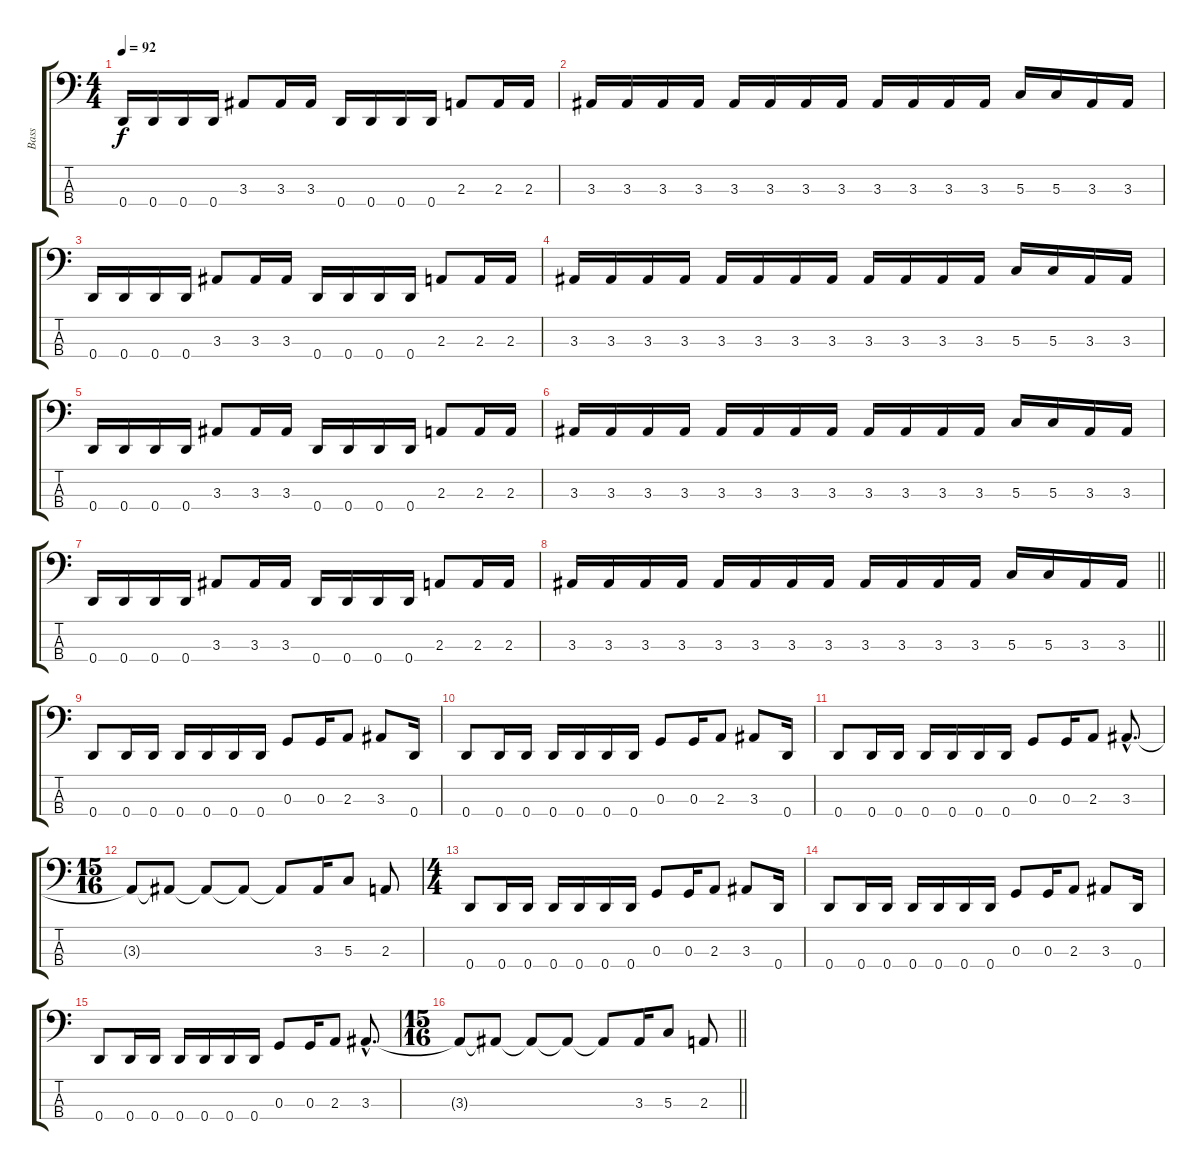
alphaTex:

\track ("Bass" "Bass") {instrument electricbasspick}
\staff {score tabs}
\tuning (F2 C2 G1 D1) {hide}
\ts (4 4)
\section ("" "")
\tempo 92
\clef f4
\ks c
0.4.16{dy f} 0.4.16 0.4.16 0.4.16 3.3.8 3.3.16 3.3.16 0.4.16 0.4.16 0.4.16 0.4.16 2.3.8 2.3.16 2.3.16 |
3.3.16 3.3.16 3.3.16 3.3.16 3.3.16 3.3.16 3.3.16 3.3.16 3.3.16 3.3.16 3.3.16 3.3.16 5.3.16 5.3.16 3.3.16 3.3.16 |
0.4.16 0.4.16 0.4.16 0.4.16 3.3.8 3.3.16 3.3.16 0.4.16 0.4.16 0.4.16 0.4.16 2.3.8 2.3.16 2.3.16 |
3.3.16 3.3.16 3.3.16 3.3.16 3.3.16 3.3.16 3.3.16 3.3.16 3.3.16 3.3.16 3.3.16 3.3.16 5.3.16 5.3.16 3.3.16 3.3.16 |
0.4.16 0.4.16 0.4.16 0.4.16 3.3.8 3.3.16 3.3.16 0.4.16 0.4.16 0.4.16 0.4.16 2.3.8 2.3.16 2.3.16 |
3.3.16 3.3.16 3.3.16 3.3.16 3.3.16 3.3.16 3.3.16 3.3.16 3.3.16 3.3.16 3.3.16 3.3.16 5.3.16 5.3.16 3.3.16 3.3.16 |
0.4.16 0.4.16 0.4.16 0.4.16 3.3.8 3.3.16 3.3.16 0.4.16 0.4.16 0.4.16 0.4.16 2.3.8 2.3.16 2.3.16 |
\barLineRight lightlight
3.3.16 3.3.16 3.3.16 3.3.16 3.3.16 3.3.16 3.3.16 3.3.16 3.3.16 3.3.16 3.3.16 3.3.16 5.3.16 5.3.16 3.3.16 3.3.16 |
\section ("" "")
0.4.8 0.4.16 0.4.16 0.4.16 0.4.16 0.4.16 0.4.16 0.3.8 0.3.16 2.3.8 3.3.8 0.4.16 |
0.4.8 0.4.16 0.4.16 0.4.16 0.4.16 0.4.16 0.4.16 0.3.8 0.3.16 2.3.8 3.3.8 0.4.16 |
0.4.8 0.4.16 0.4.16 0.4.16 0.4.16 0.4.16 0.4.16 0.3.8 0.3.16 2.3.8 3.3{hac}.8{d} |
\ts (15 16)
3.3{t}.8 3.3{t}.8 3.3{t}.8 3.3{t}.8 3.3{t}.8 3.3.16 5.3.8 2.3.8 |
\ts (4 4)
0.4.8 0.4.16 0.4.16 0.4.16 0.4.16 0.4.16 0.4.16 0.3.8 0.3.16 2.3.8 3.3.8 0.4.16 |
0.4.8 0.4.16 0.4.16 0.4.16 0.4.16 0.4.16 0.4.16 0.3.8 0.3.16 2.3.8 3.3.8 0.4.16 |
0.4.8 0.4.16 0.4.16 0.4.16 0.4.16 0.4.16 0.4.16 0.3.8 0.3.16 2.3.8 3.3{hac}.8{d} |
\ts (15 16)
\barLineRight lightlight
3.3{t}.8 3.3{t}.8 3.3{t}.8 3.3{t}.8 3.3{t}.8 3.3.16 5.3.8 2.3.8
